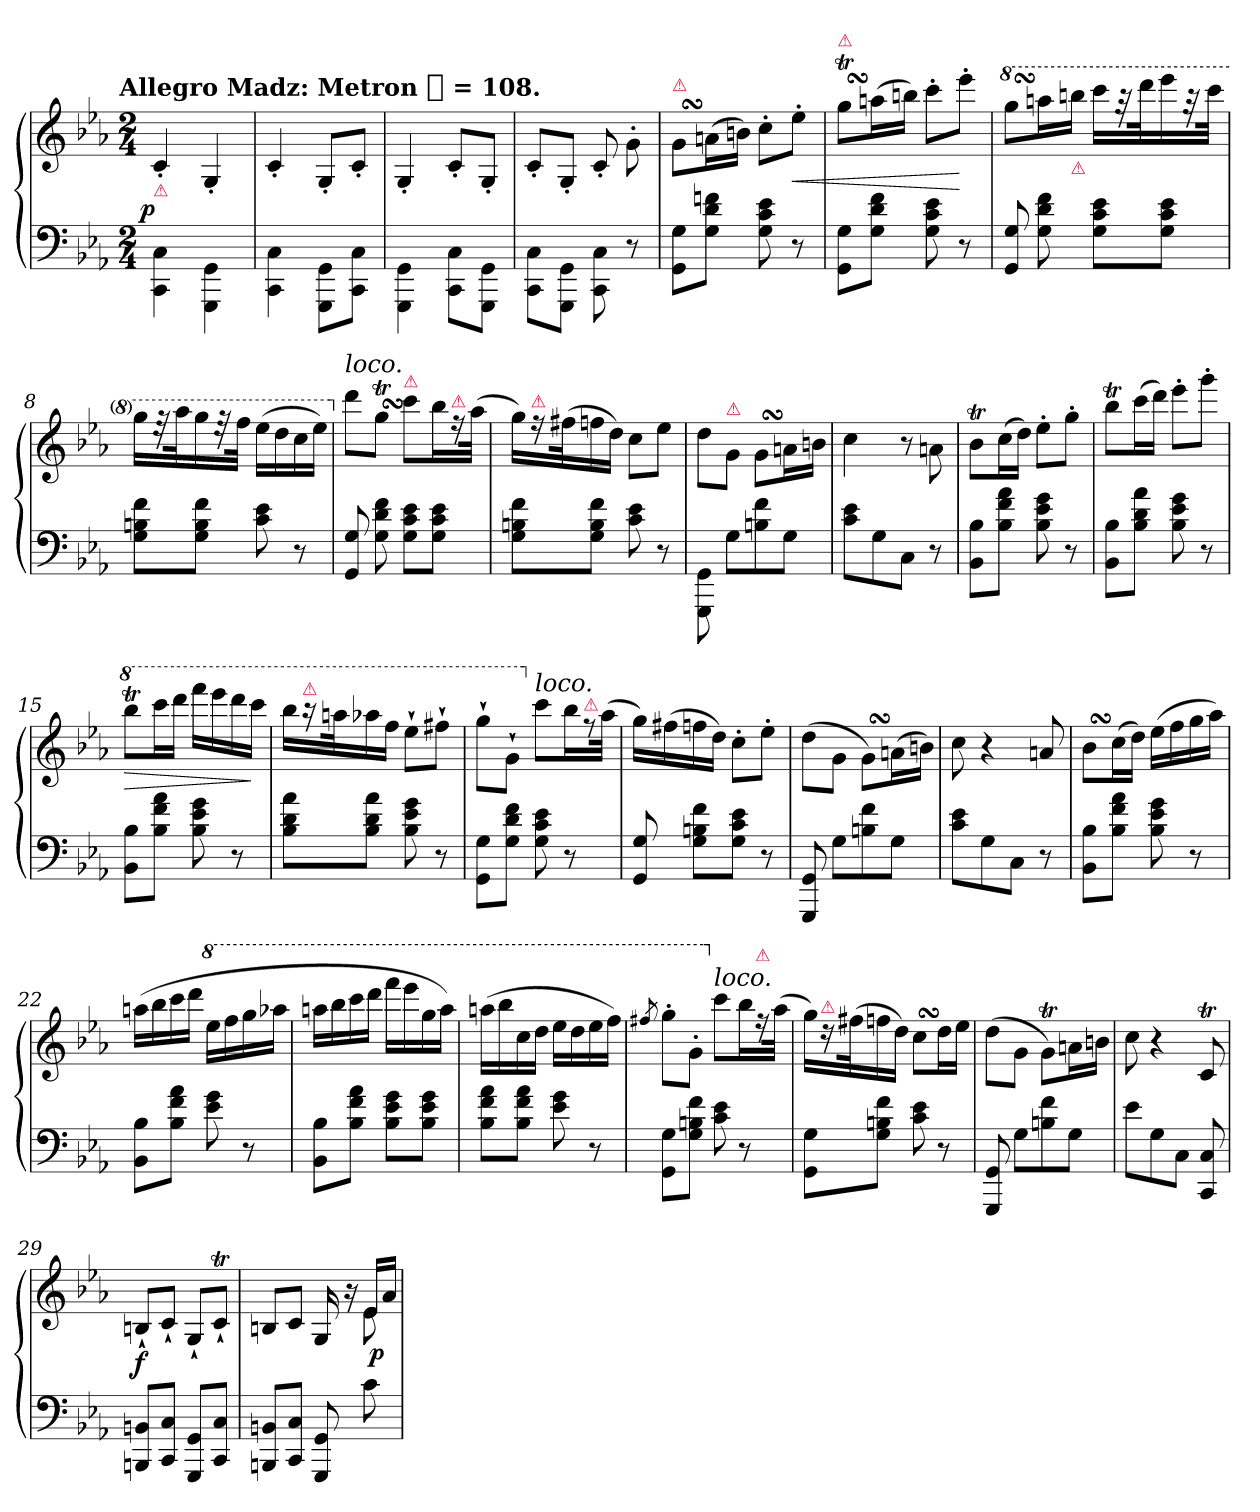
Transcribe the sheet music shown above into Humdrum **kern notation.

**kern	**kern	**dynam
*part1	*part1	*part1
*staff2	*staff1	*staff1/2
*clefF4	*clefG2	*
*k[b-e-a-]	*k[b-e-a-]	*
*c:	*c:	*
!!LO:TX:omd:t=Allegro Madz&colon; Metron [8th] = 108.
*M2/4	*M2/4	*
*MM54	*MM54	*
=1	=1	=1
!	!LO:TX:b:color=crimson:t=⚠	!
!	!	!LO:DY:rj
4CC\ 4C\	4c'>/	p
4GGG\ 4GG\	4G'>/	.
=2	=2	=2
4CC\ 4C\	4c'>/	.
8GGG\ 8GG\L	8G'>/L	.
8CC\ 8C\J	8c'>/J	.
=3	=3	=3
4GGG\ 4GG\	4G'>/	.
8CC\ 8C\L	8c'>/L	.
8GGG\ 8GG\J	8G'>/J	.
=4	=4	=4
8CC\ 8C\L	8c'>/L	.
8GGG\ 8GG\J	8G'>/J	.
8CC\ 8C\	8c'>/	.
8r	8g'>\	.
=5	=5	=5
!	!LO:TX:a:color=crimson:t=⚠	!
8GG 8GL	8gSsS\L	.
8G 8d 8fnJ	(>16an\L	.
.	16bnJJ)	.
8G\ 8c\ 8e-\	8cc'\L	.
8r	8ee-'\J	<
=6	=6	=6
!	!LO:TX:a:color=crimson:t=⚠	!
8GG 8GL	8ggtSsS\L	.
8G\ 8d\ 8f\J	(>16aan\L	.
.	16bbnJJ)	.
8G\ 8c\ 8e-\	8ccc'>L	.
8r	8eee-'>J	[
=7	=7	=7
*	*8va	*
8GG/ 8G/	8gggSsSL	.
8G\ 8d\ 8f\	16aaanL	.
!	!LO:TX:b:color=crimson:t=⚠	!
.	16bbbnJJ	.
8G 8c 8e-L	16ccccLL	.
.	32rggg	.
.	32ddddK	.
8G 8c 8e-J	16eeee-	.
.	32rggg	.
.	32ccccJJk	.
=8	=8	=8
8G 8Bn 8fL	16gggLL	.
.	32reee	.
.	32aaa-K	.
8G 8B 8fJ	16ggg	.
.	32reee	.
.	32fffJJk	.
8c\ 8e-\	(>16eee-LL	.
.	16ddd	.
8r	16ccc	.
.	16eee-JJ)	.
=9	=9	=9
*	*X8va	*
!	!LO:TX:a:i:t=loco.	!
8GG/ 8G/	8dddL	.
8G\ 8d\ 8f\	8ggtSsSJ	.
!	!LO:TX:a:color=crimson:t=⚠	!
8G 8c 8e-L	8cccL	.
8G 8c 8e-J	16bb-L	.
!	!LO:TX:a:color=crimson:t=⚠	!
!	!LO:N:vis=16	!
.	32rff	.
.	(32aa-JJk	.
=10	=10	=10
8G\ 8Bn\ 8f\L	16ggLL)	.
!	!LO:TX:a:color=crimson:t=⚠	!
!	!LO:N:vis=16	!
.	32rff	.
.	(>32ff#XK	.
8G\ 8B\ 8f\J	16ffn	.
.	16ddJJ)	.
8c 8e-	8ccL	.
8r	8ee-J	.
=11	=11	=11
8GGG\ 8GG\	8ddL	.
!	!LO:TX:a:color=crimson:t=⚠	!
8GL	8gJ	.
8Bn 8f	8gSsS\L	.
8GJ	16anL	.
.	16bnJJ	.
=12	=12	=12
8c\ 8e-\L	4cc	.
8G	.	.
8CJ	8r	.
8r	8an\	.
=13	=13	=13
8BB- 8B-L	8b-TL	.
8B-\ 8f\ 8a-\J	(>16ccL	.
.	16ddJJ)	.
8B-\ 8e-\ 8g\	8ee-'L	.
8r	8gg'J	.
=14	=14	=14
8BB- 8B-L	8bb-TL	.
8B-\ 8d\ 8a-\J	(>16cccL	.
.	16dddJJ)	.
8B-\ 8e-\ 8g\	8eee-'L	.
8r	8ggg'J	.
=15	=15	=15
*	*8va	*
8BB- 8B-L	8bbb-TL	>
8B-\ 8f\ 8a-\J	16ccccL	.
.	16ddddJJ	.
8B-\ 8e-\ 8g\	16ffffLL	.
.	16eeee-	.
8r	16dddd	.
.	16ccccJJ	]
=16	=16	=16
8B-\ 8d\ 8a-\L	16bbb-LL	.
!	!LO:TX:a:color=crimson:t=⚠	!
!	!LO:N:vis=16	!
.	32rbbb	.
.	32aaanK	.
8B-\ 8d\ 8a-\J	16aaa-X	.
.	16fffJJ	.
8B-\ 8e-\ 8g\	8eee-`>\L	.
8r	8fff#X`>J	.
=17	=17	=17
8GG 8GL	8ggg`>L	.
8G\ 8d\ 8f\J	8gg`>J	.
*	*X8va	*
!	!LO:TX:a:i:t=loco.	!
8G\ 8c\ 8e-\	8cccL	.
8r	16bb-L	.
!	!LO:TX:a:color=crimson:t=⚠	!
!	!LO:N:vis=8	!
.	32rff	.
.	(>32aa-JJk	.
=18	=18	=18
8GG/ 8G/	16ggLL)	.
.	(>16ff#X	.
8G\ 8Bn\ 8f\L	16ffn	.
.	16ddJJ)	.
8G 8c 8e-J	8cc'\L	.
8r	8ee-'J	.
=19	=19	=19
8GGG/ 8GG/	(>8ddL	.
8G\L	8gJ	.
8Bn 8f	8gSsS\L)	.
8GJ	(>16anL	.
.	16bnJJ)	.
=20	=20	=20
8c 8e-L	8cc	.
8G	4r	.
8CJ	.	.
8r	8an	.
=21	=21	=21
8BB- 8B-L	8b-SSSL	.
8B- 8f 8a-J	(>16ccL	.
.	16ddJJ)	.
8B- 8e- 8g	(>16ee-LL	.
.	16ff	.
8r	16gg	.
.	16aa-JJ)	.
=22	=22	=22
8BB- 8B-L	(>16aanLL	.
.	16bb-	.
8B- 8f 8a-J	16ccc	.
.	16dddJJ	.
*	*8va	*
8e- 8g	16eee-LL	.
.	16fff	.
8r	16ggg	.
.	16aaa-XJJ	.
=23	=23	=23
8BB- 8B-L	16aaanLL	.
.	16bbb-	.
8B- 8f 8a-J	16cccc	.
.	16ddddJJ	.
8B- 8e- 8gL	16ffffLL	.
.	16eeee-	.
8B- 8e- 8gJ	16ggg	.
.	16aaaJJ)	.
=24	=24	=24
8B- 8f 8a-L	(>16aaanLL	.
.	16bbb-	.
8B- 8f 8a-J	16ccc	.
.	16dddJJ	.
8e- 8g	16eee-LL	.
.	16ddd	.
8r	16eee-	.
.	16fffJJ)	.
=25	=25	=25
.	8qfff#X/	.
8GG 8GL	8ggg'\L	.
8G 8Bn 8fJ	8gg'J	.
*	*X8va	*
!	!LO:TX:a:i:t=loco.	!
8c 8e-	8cccL	.
8r	16bb-L	.
!	!LO:TX:a:color=crimson:t=⚠	!
!	!LO:N:vis=16	!
.	32rff	.
.	(>32aa-JJk	.
=26	=26	=26
8GG 8GL	16ggLL)	.
!	!LO:TX:a:color=crimson:t=⚠	!
!	!LO:N:vis=16	!
.	32rdd	.
.	(>32ff#XK	.
8G 8Bn 8fJ	16ffn	.
.	16ddJJ)	.
8c 8e-	8ccSSS\L	.
8r	16ddL	.
.	16ee-JJ	.
=27	=27	=27
8GGG/ 8GG/	(>8ddL	.
8GL	8gJ	.
8Bn\ 8f\	8gt\L)	.
8GJ	16anL	.
.	16bnJJ	.
=28	=28	=28
8e-L	8cc	.
8G	4r	.
8CJ	.	.
8CC 8C	8cT	.
=29	=29	=29
8BBBn 8BBnL	8Bn`>L	f
8CC 8CJ	8c`>J	.
8GGG 8GGL	8G`>L	.
8CC 8CJ	8cT`>J	.
=30	=30	=30
*	*^	*
8BBBn 8BBnL	8BnL	4.ryy	.
8CC 8CJ	8cJ	.	.
8GGG/ 8GG/	16G	.	.
.	16r	.	.
8c\	16e-LL	8e-\	.
!	!	!	!LO:DY:rj
.	16a-/JJ	.	p
*	*v	*v	*
=	=	=
*-	*-	*-
